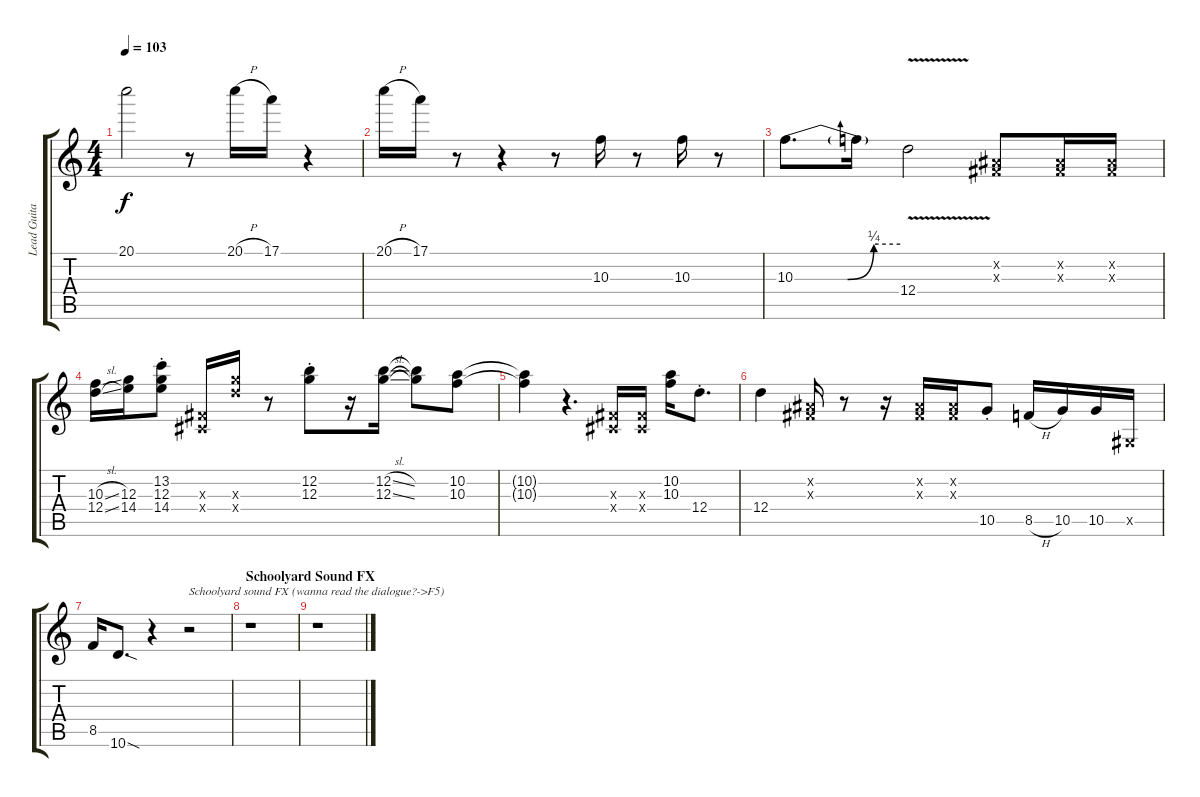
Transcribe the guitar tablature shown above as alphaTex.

\track ("Lead Guitar ( David Gilmour )" "Lead Guita") {instrument overdrivenguitar}
\staff {score tabs}
\tuning (E4 B3 G3 D3 A2 E2) {hide}
\ts (4 4)
\tempo 103
\clef g2
\ks c
20.1{t}.2{dy f} r.8 20.1{h}.16 17.1.16 r.4 |
20.1{h}.16 17.1.16 r.8 r.4 r.8 10.3.16 r.8 10.3.16 r.8 |
10.3{be (custom 0 0 30 0 45 1 60 1)}.8{d} 10.3{t}.16 12.4{v}.2 (-1.2{x} -1.3{x}).8 (-1.2{x} -1.3{x}).16 (-1.2{x} -1.3{x}).16 |
(10.3{sl} 12.4{sl}).16 (12.3 14.4).16 (13.2{st} 12.3{st} 14.4{st}).8 (-1.3{x} -1.4{x}).16 (12.3{x} 12.4{x}).16 r.8 (12.2{st} 12.3{st}).8 r.16 (12.2{sl} 12.3{sl}).16 (12.2{t} 12.3{t}).8 (10.2 10.3).8 |
(10.2{t} 10.3{t}).4 r.4{d} (-1.3{x} -1.4{x}).16 (-1.3{x} -1.4{x}).16 (10.2 10.3).16 12.4{st}.8{d} |
12.4.4 (-1.2{x} -1.3{x}).16 r.8 r.16 (-1.2{x} -1.3{x}).16 (-1.2{x} -1.3{x}).16 10.5{st}.8 8.5{h}.16 10.5.16 10.5.16 -1.5{x}.16 |
8.5.16 10.6{sod}.8{d} r.4 r.2{txt "Schoolyard sound FX (wanna read the dialogue?->F5)"} |
\section ("" "Schoolyard Sound FX")
r.1 |
r.1
